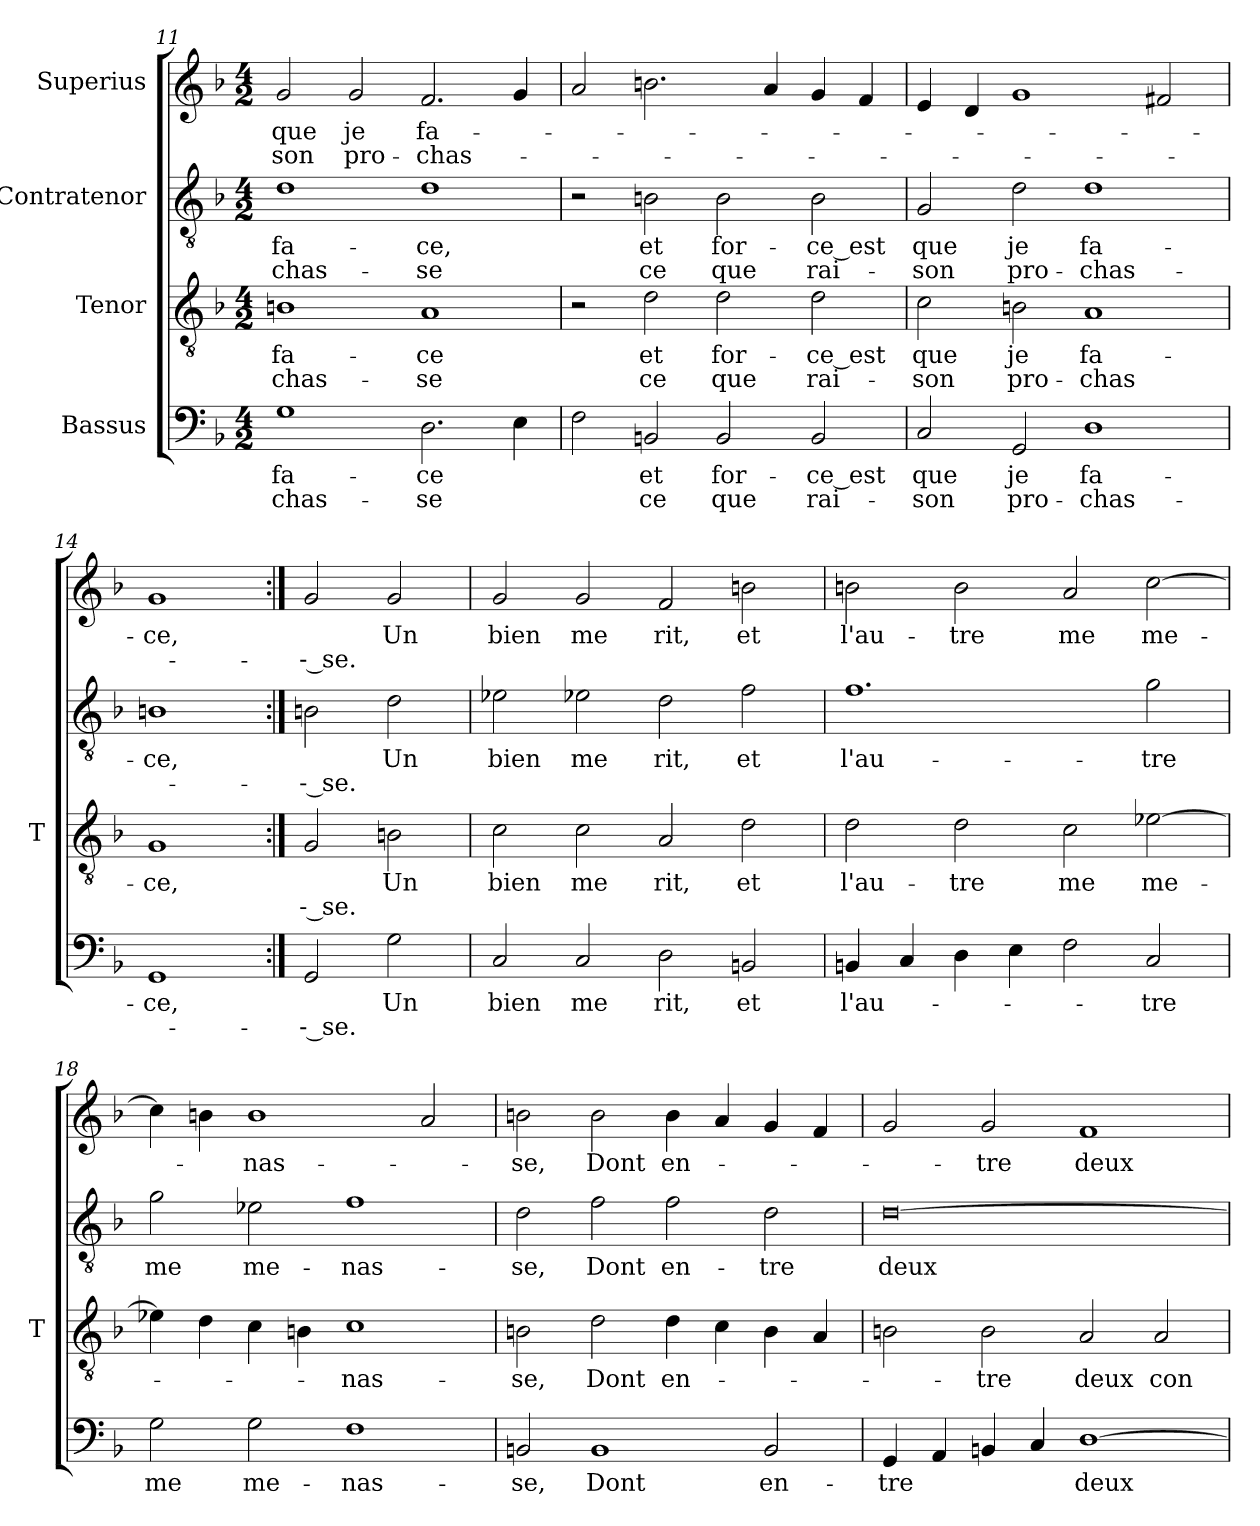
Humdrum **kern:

**kern	**text	**text	**kern	**text	**text	**kern	**text	**text	**kern	**text	**text
*part4	*part4	*part4	*part3	*part3	*part3	*part2	*part2	*part2	*part1	*part1	*part1
*staff4	*staff4	*staff4	*staff3	*staff3	*staff3	*staff2	*staff2	*staff2	*staff1	*staff1	*staff1
*I"Bassus	*	*	*I"Tenor	*	*	*I"Contratenor	*	*	*I"Superius	*	*
*	*	*	*I'T	*	*	*	*	*	*	*	*
*clefF4	*	*	*clefGv2	*	*	*clefGv2	*	*	*clefG2	*	*
*k[b-]	*	*	*k[b-]	*	*	*k[b-]	*	*	*k[b-]	*	*
*M4/2	*	*	*M4/2	*	*	*M4/2	*	*	*M4/2	*	*
=11	=11	=11	=11	=11	=11	=11	=11	=11	=11	=11	=11
1G	fa-	chas-	1B	fa-	chas-	1d	fa-	chas-	2g	-que	-son
.	.	.	.	.	.	.	.	.	2g	-je	pro-
2.D	-ce	-se	1A	-ce	-se	1d	-ce,	-se	2.f	fa-	chas-
4E	.	.	.	.	.	.	.	.	4g	.	.
=12	=12	=12	=12	=12	=12	=12	=12	=12	=12	=12	=12
2F	.	.	2r	.	.	2r	.	.	2a	.	.
2BBn	-et	-ce	2d	-et	-ce	2B	-et	-ce	2.b	.	.
2BB	for-	-que	2d	for-	-que	2B	for-	-que	.	.	.
.	.	.	.	.	.	.	.	.	4a	.	.
2BB	-ce_est	rai-	2d	-ce_est	rai-	2B	-ce_est	rai-	4g	.	.
.	.	.	.	.	.	.	.	.	4f	.	.
=13	=13	=13	=13	=13	=13	=13	=13	=13	=13	=13	=13
2C	-que	-son	2c	-que	-son	2G	-que	-son	4e	.	.
.	.	.	.	.	.	.	.	.	4d	.	.
2GG	-je	pro-	2B	-je	pro-	2d	-je	pro-	1g	.	.
1D	fa-	chas-	1A	fa-	chas-	1d	fa-	chas-	.	.	.
.	.	.	.	.	.	.	.	.	2f#X	.	.
=14	=14	=14	=14	=14	=14	=14	=14	=14	=14	=14	=14
1GG	-ce,	.	1G	-ce,	-	1B	-ce,	.	1g	-ce,	.
=15:|!	=15:|!	=15:|!	=15:|!	=15:|!	=15:|!	=15:|!	=15:|!	=15:|!	=15:|!	=15:|!	=15:|!
2GG	.	-- se.	2G	.	-- se.	2B	.	-- se.	2g	.	-- se.
2G	-Un	.	2B	-Un	.	2d	-Un	.	2g	-Un	.
=16	=16	=16	=16	=16	=16	=16	=16	=16	=16	=16	=16
2C	-bien	.	2c	-bien	.	2e-X	-bien	.	2g	-bien	.
2C	-me	.	2c	-me	.	2e-X	-me	.	2g	-me	.
2D	-rit,	.	2A	-rit,	.	2d	-rit,	.	2f	-rit,	.
2BBn	-et	.	2d	-et	.	2f	-et	.	2b	-et	.
=17	=17	=17	=17	=17	=17	=17	=17	=17	=17	=17	=17
4BBn	l'au-	.	2d	l'au-	.	1.f	l'au-	.	2b	l'au-	.
4C	.	.	.	.	.	.	.	.	.	.	.
4D	.	.	2d	-tre	.	.	.	.	2b	-tre	.
4E	.	.	.	.	.	.	.	.	.	.	.
2F	.	.	2c	-me	.	.	.	.	2a	-me	.
2C	-tre	.	[2e-X	me-	.	2g	-tre	.	[2cc	me-	.
=18	=18	=18	=18	=18	=18	=18	=18	=18	=18	=18	=18
2G	-me	.	4e-X]	.	.	2g	-me	.	4cc]	.	.
.	.	.	4d	.	.	.	.	.	4b	.	.
2G	me-	.	4c	.	.	2e-X	me-	.	1b	nas-	.
.	.	.	4B	.	.	.	.	.	.	.	.
1F	nas-	.	1c	nas-	.	1f	nas-	.	.	.	.
.	.	.	.	.	.	.	.	.	2a	.	.
=19	=19	=19	=19	=19	=19	=19	=19	=19	=19	=19	=19
2BBn	-se,	.	2B	-se,	.	2d	-se,	.	2b	-se,	.
1BB	-Dont	.	2d	-Dont	.	2f	-Dont	.	2b	-Dont	.
.	.	.	4d	en-	.	2f	en-	.	4b	en-	.
.	.	.	4c	.	.	.	.	.	4a	.	.
2BB	en-	.	4B	.	.	2d	-tre	.	4g	.	.
.	.	.	4A	.	.	.	.	.	4f	.	.
=20	=20	=20	=20	=20	=20	=20	=20	=20	=20	=20	=20
4GG	-tre	.	2B	.	.	[0d	-deux	.	2g	.	.
4AA	.	.	.	.	.	.	.	.	.	.	.
4BBn	.	.	2B	-tre	.	.	.	.	2g	-tre	.
4C	.	.	.	.	.	.	.	.	.	.	.
[1D	-deux	.	2A	-deux	.	.	.	.	1f	-deux	.
.	.	.	2A	con-	.	.	.	.	.	.	.
=	=	=	=	=	=	=	=	=	=	=	=
*-	*-	*-	*-	*-	*-	*-	*-	*-	*-	*-	*-
